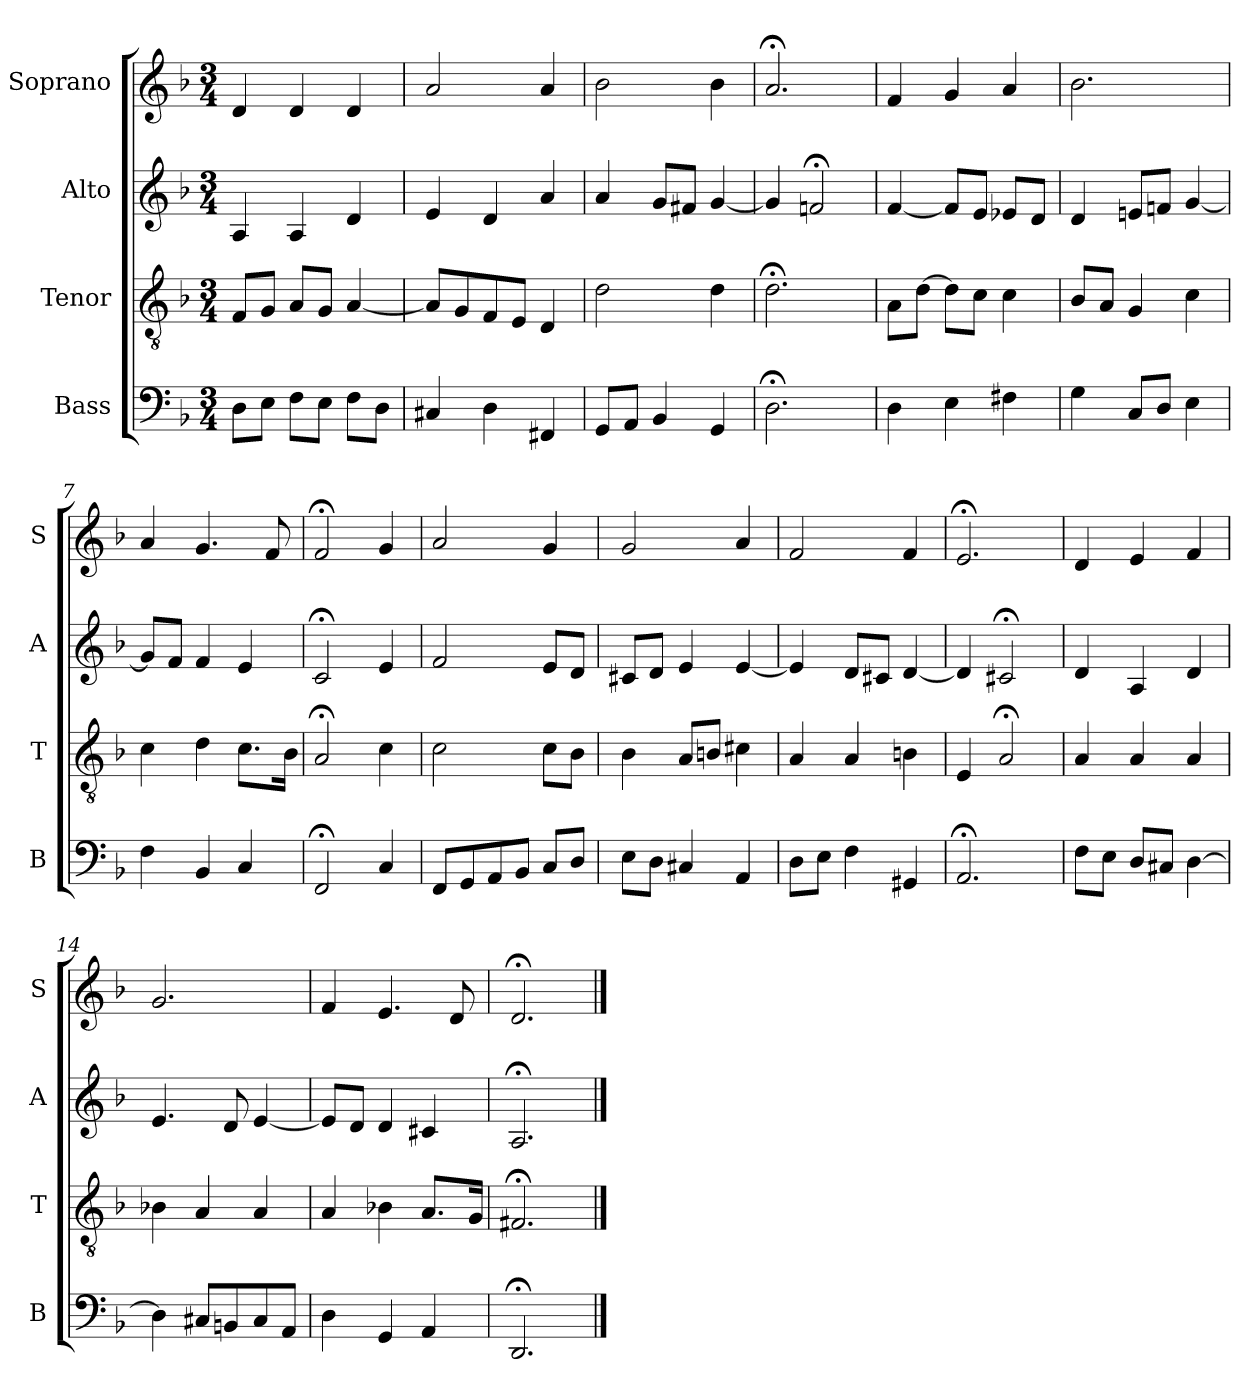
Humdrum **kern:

**kern	**kern	**kern	**kern
*part4	*part3	*part2	*part1
*staff4	*staff3	*staff2	*staff1
*I"Bass	*I"Tenor	*I"Alto	*I"Soprano
*I'B	*I'T	*I'A	*I'S
*clefF4	*clefGv2	*clefG2	*clefG2
*k[b-]	*k[b-]	*k[b-]	*k[b-]
*d:	*d:	*d:	*d:
*M3/4	*M3/4	*M3/4	*M3/4
*MM100	*MM100	*MM100	*MM100
=1	=1	=1	=1
8DL	8FL	4A	4d
8EJ	8GJ	.	.
8FL	8AL	4A	4d
8EJ	8GJ	.	.
8FL	[4A	4d	4d
8DJ	.	.	.
=2	=2	=2	=2
4C#X	8AL]	4e	2a
.	8G	.	.
4D	8F	4d	.
.	8EJ	.	.
4FF#X	4D	4a	4a
=3	=3	=3	=3
8GGL	2d	4a	2b-
8AAJ	.	.	.
4BB-	.	8gL	.
.	.	8f#XJ	.
4GG	4d	[4g	4b-
=4	=4	=4	=4
2.D;<	2.d;<	4g]	2.a;<
.	.	2fn;<	.
=5	=5	=5	=5
4D	8AL	[4f	4f
.	[8dJ	.	.
4E	8dL]	8fL]	4g
.	8cJ	8eJ	.
4F#X	4c	8e-XL	4a
.	.	8dJ	.
=6	=6	=6	=6
4G	8B-L	4d	2.b-
.	8AJ	.	.
8CL	4G	8enL	.
8DJ	.	8fnJ	.
4E	4c	[4g	.
=7	=7	=7	=7
4F	4c	8gL]	4a
.	.	8fJ	.
4BB-	4d	4f	4.g
4C	8.cL	4e	.
.	.	.	8f
.	16B-Jk	.	.
=8	=8	=8	=8
2FF;<	2A;<	2c;<	2f;<
4C	4c	4e	4g
=9	=9	=9	=9
8FFL	2c	2f	2a
8GG	.	.	.
8AA	.	.	.
8BB-J	.	.	.
8CL	8cL	8eL	4g
8DJ	8B-J	8dJ	.
=10	=10	=10	=10
8EL	4B-	8c#XL	2g
8DJ	.	8dJ	.
4C#X	8AL	4e	.
.	8BnJ	.	.
4AA	4c#X	[4e	4a
=11	=11	=11	=11
8DL	4A	4e]	2f
8EJ	.	.	.
4F	4A	8dL	.
.	.	8c#XJ	.
4GG#X	4Bn	[4d	4f
=12	=12	=12	=12
2.AA;<	4E	4d]	2.e;<
.	2A;<	2c#X;<	.
=13	=13	=13	=13
8FL	4A	4d	4d
8EJ	.	.	.
8DL	4A	4Ai	4e
8C#XiJ	.	.	.
[4Di	4A	4di	4f
=14	=14	=14	=14
4Di]	4B-X	4.e	2.g
8C#XL	4A	.	.
8BBn	.	8d	.
8C#	4A	[4e	.
8AAJ	.	.	.
=15	=15	=15	=15
4D	4A	8eL]	4f
.	.	8dJ	.
4GG	4B-X	4d	4.e
4AA	8.AL	4c#X	.
.	.	.	8d
.	16GJk	.	.
=16	=16	=16	=16
2.DD;<	2.F#X;<	2.A;<	2.d;<
==	==	==	==
*-	*-	*-	*-
